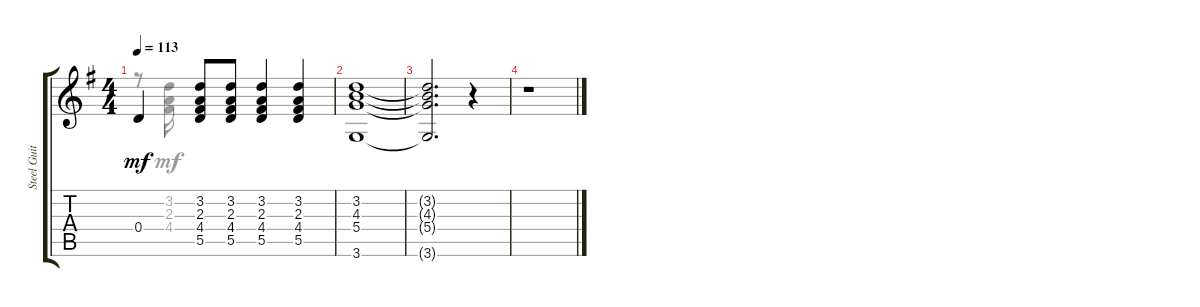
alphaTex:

\track ("Steel Guitar" "Steel Guit") {instrument acousticguitarsteel}
\staff {score tabs}
\tuning (E4 B3 G3 D3 A2 E2) {hide}
\voice
\ts (4 4)
\tempo 113
\clef g2
\ks eminor
0.4.4{dy mf} (3.2 2.3 4.4 5.5).8 (3.2 2.3 4.4 5.5).8 (3.2 2.3 4.4 5.5).4 (3.2 2.3 4.4 5.5).4 |
(3.2 4.3 5.4 3.6).1 |
(3.2{t} 4.3{t} 5.4{t} 3.6{t}).2{d} r.4 |
r.1
\voice
\clef g2
\ottava regular
\simile none
\ks eminor
r.8{dy mf} (3.2 2.3 4.4).16 |
|
|
